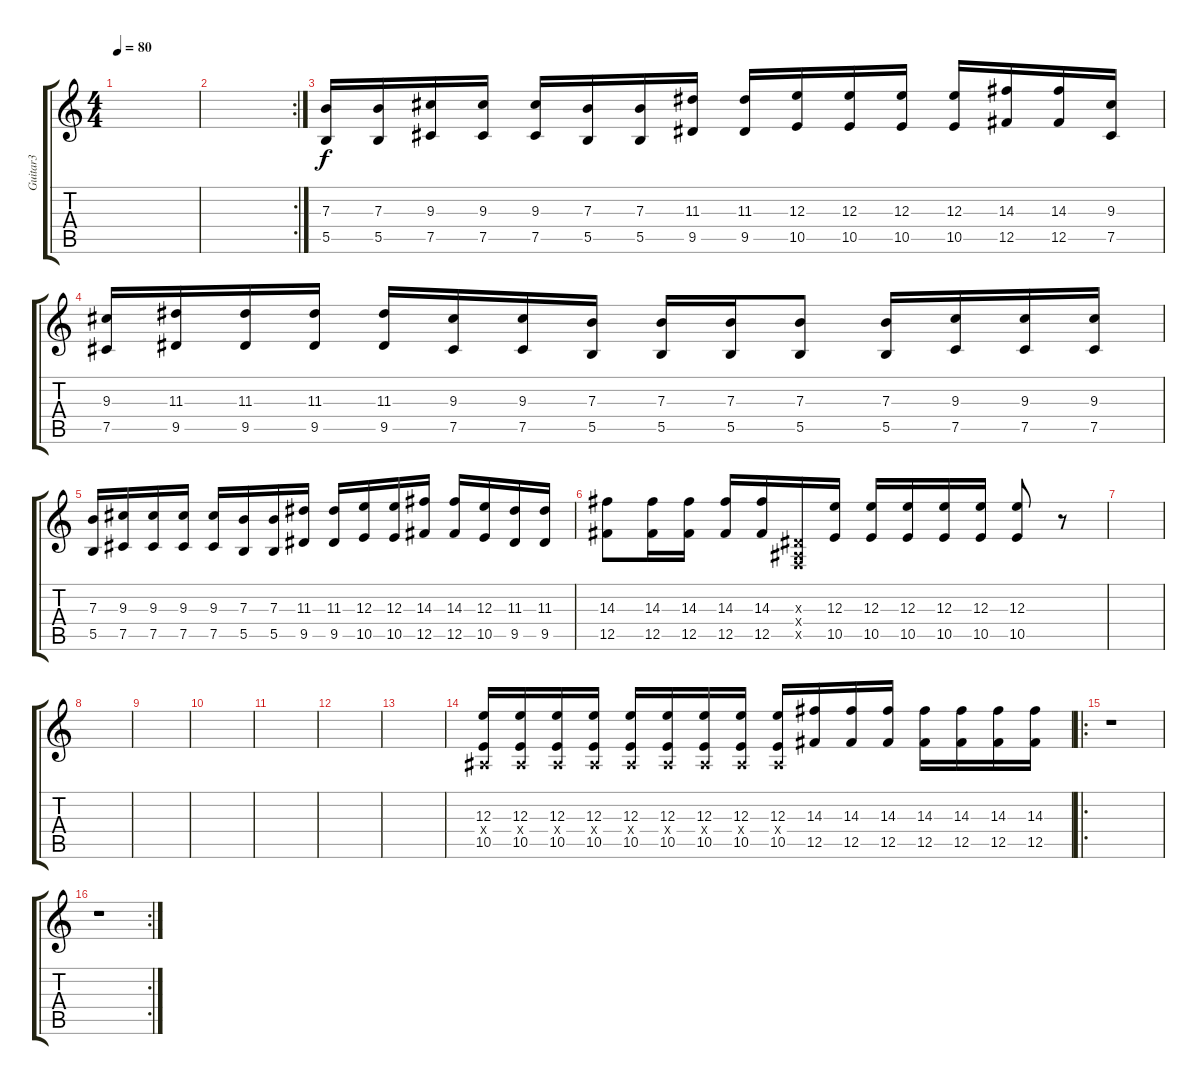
\track ("Guitar3" "Guitar3") {instrument overdrivenguitar}
\staff {score tabs}
\tuning (Db4 Ab3 E3 B2 Gb2 Db2) {hide}
\ts (4 4)
\tempo 80
\clef g2
\ks c
|
\rc 2
|
(7.3 5.5).16 (7.3 5.5).16 (9.3 7.5).16 (9.3 7.5).16 (9.3 7.5).16 (7.3 5.5).16 (7.3 5.5).16 (11.3 9.5).16 (11.3 9.5).16 (12.3 10.5).16 (12.3 10.5).16 (12.3 10.5).16 (12.3 10.5).16 (14.3 12.5).16 (14.3 12.5).16 (9.3 7.5).16 |
(9.3 7.5).16 (11.3 9.5).16 (11.3 9.5).16 (11.3 9.5).16 (11.3 9.5).16 (9.3 7.5).16 (9.3 7.5).16 (7.3 5.5).16 (7.3 5.5).16 (7.3 5.5).16 (7.3 5.5).8 (7.3 5.5).16 (9.3 7.5).16 (9.3 7.5).16 (9.3 7.5).16 |
(7.3 5.5).16 (9.3 7.5).16 (9.3 7.5).16 (9.3 7.5).16 (9.3 7.5).16 (7.3 5.5).16 (7.3 5.5).16 (11.3 9.5).16 (11.3 9.5).16 (12.3 10.5).16 (12.3 10.5).16 (14.3 12.5).16 (14.3 12.5).16 (12.3 10.5).16 (11.3 9.5).16 (11.3 9.5).16 |
(14.3 12.5).8 (14.3 12.5).16 (14.3 12.5).16 (14.3 12.5).16 (14.3 12.5).16 (-1.3{x} -1.4{x} -1.5{x}).16 (12.3 10.5).16 (12.3 10.5).16 (12.3 10.5).16 (12.3 10.5).16 (12.3 10.5).16 (12.3 10.5).8 r.8 |
|
|
|
|
|
|
|
(12.3 -1.4{x} 10.5).16 (12.3 -1.4{x} 10.5).16 (12.3 -1.4{x} 10.5).16 (12.3 -1.4{x} 10.5).16 (12.3 -1.4{x} 10.5).16 (12.3 -1.4{x} 10.5).16 (12.3 -1.4{x} 10.5).16 (12.3 -1.4{x} 10.5).16 (12.3 -1.4{x} 10.5).16 (14.3 12.5).16 (14.3 12.5).16 (14.3 12.5).16 (14.3 12.5).16 (14.3 12.5).16 (14.3 12.5).16 (14.3 12.5).16 |
\ro
r.1 |
\rc 2
r.1
